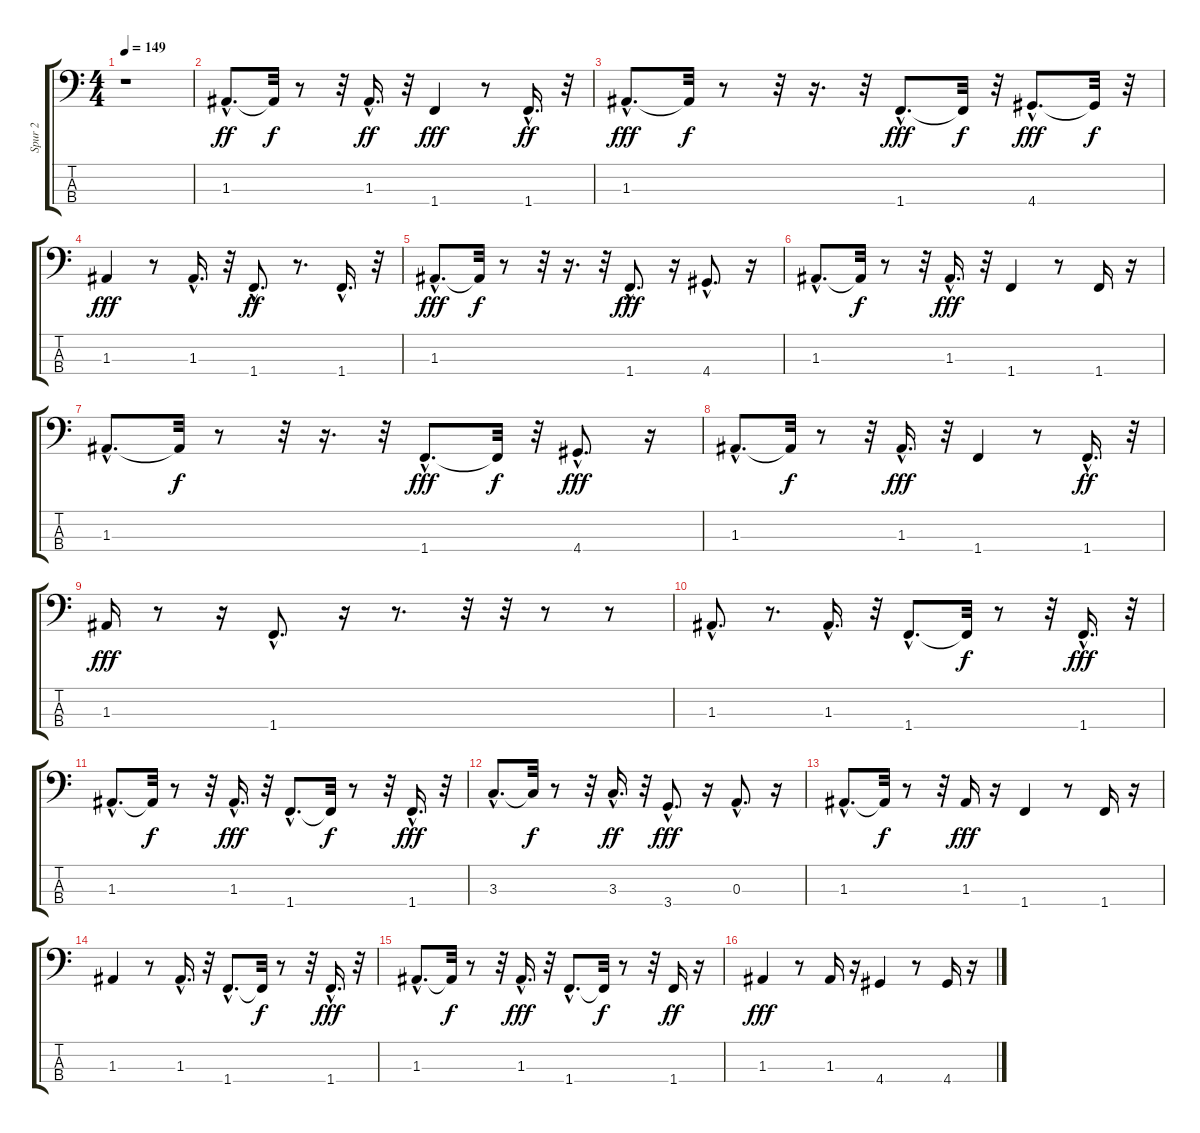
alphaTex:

\track ("Spur 2" "Spur 2") {instrument synthbass2}
\staff {score tabs}
\tuning (G2 D2 A1 E1) {hide}
\ts (4 4)
\tempo 149
\clef f4
\ks c
r.1{dy ff instrument synthbass2} |
1.3{hac}.8{d} 1.3{t}.32{dy f} r.8 r.32 1.3{hac}.16{d dy ff} r.32 1.4.4{dy fff} r.8 1.4{hac}.16{d dy ff} r.32 |
1.3{hac}.8{d dy fff} 1.3{t}.32{dy f} r.8 r.32 r.16{d} r.32 1.4{hac}.8{d dy fff} 1.4{t}.32{dy f} r.32 4.4{hac}.8{d dy fff} 4.4{t}.32{dy f} r.32 |
1.3.4{dy fff} r.8 1.3{hac}.16{d} r.32 1.4{hac}.8{d dy ff} r.8{d} 1.4{hac}.16{d} r.32 |
1.3{hac}.8{d dy fff} 1.3{t}.32{dy f} r.8 r.32 r.16{d} r.32 1.4{hac}.8{d dy fff} r.16 4.4{hac}.8{d} r.16 |
1.3{hac}.8{d} 1.3{t}.32{dy f} r.8 r.32 1.3{hac}.16{d dy fff} r.32 1.4.4 r.8 1.4.16 r.16 |
1.3{hac}.8{d} 1.3{t}.32{dy f} r.8 r.32 r.16{d} r.32 1.4{hac}.8{d dy fff} 1.4{t}.32{dy f} r.32 4.4{hac}.8{d dy fff} r.16 |
1.3{hac}.8{d} 1.3{t}.32{dy f} r.8 r.32 1.3{hac}.16{d dy fff} r.32 1.4.4 r.8 1.4{hac}.16{d dy ff} r.32 |
1.3.16{dy fff} r.8 r.16 1.4{hac}.8{d} r.16 r.8{d} r.32 r.32 r.8 r.8 |
1.3{hac}.8{d} r.8{d} 1.3{hac}.16{d} r.32 1.4{hac}.8{d} 1.4{t}.32{dy f} r.8 r.32 1.4{hac}.16{d dy fff} r.32 |
1.3{hac}.8{d} 1.3{t}.32{dy f} r.8 r.32 1.3{hac}.16{d dy fff} r.32 1.4{hac}.8{d} 1.4{t}.32{dy f} r.8 r.32 1.4{hac}.16{d dy fff} r.32 |
3.3{hac}.8{d} 3.3{t}.32{dy f} r.8 r.32 3.3{hac}.16{d dy ff} r.32 3.4{hac}.8{d dy fff} r.16 0.3{hac}.8{d} r.16 |
1.3{hac}.8{d} 1.3{t}.32{dy f} r.8 r.32 1.3.16{dy fff} r.16 1.4.4 r.8 1.4.16 r.16 |
1.3.4 r.8 1.3{hac}.16{d} r.32 1.4{hac}.8{d} 1.4{t}.32{dy f} r.8 r.32 1.4{hac}.16{d dy fff} r.32 |
1.3{hac}.8{d} 1.3{t}.32{dy f} r.8 r.32 1.3{hac}.16{d dy fff} r.32 1.4{hac}.8{d} 1.4{t}.32{dy f} r.8 r.32 1.4.16{dy ff} r.16 |
1.3.4{dy fff} r.8 1.3.16 r.16 4.4.4 r.8 4.4.16 r.16
